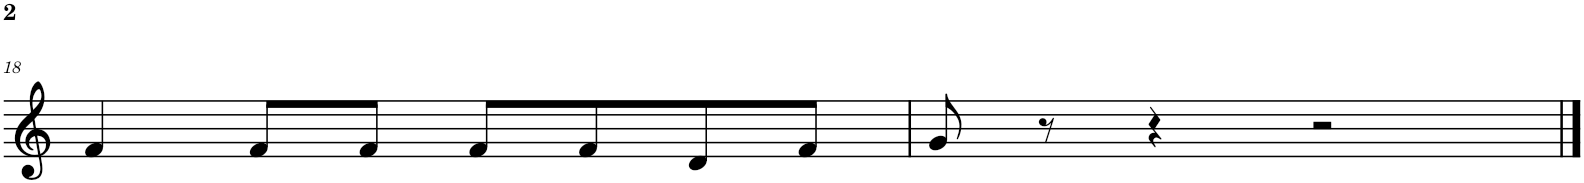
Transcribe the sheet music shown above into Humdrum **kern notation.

**kern
*part1
*staff1
*I"Bb Trumpet
*I'Bb Tpt.
!!LO:PB:g=z
*clefG2
*Trd1c2
*k[]
*M4/4
=18
4f/
8f/L
8f/J
8f/L
8f/
8d/
8f/J
=19
8g/
8r
4r
2r
==
*-
